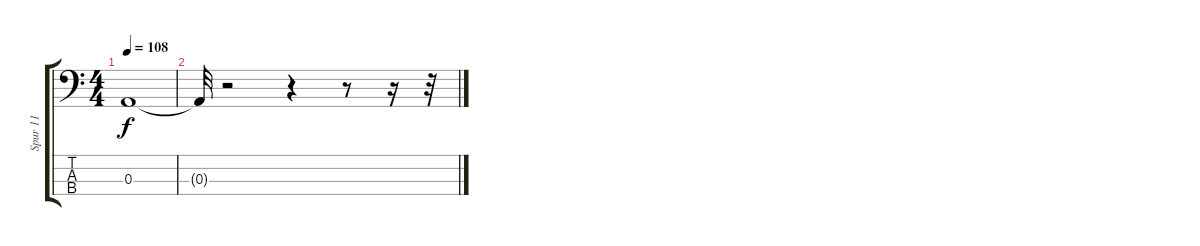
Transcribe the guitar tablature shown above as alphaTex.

\track ("Spur 11" "Spur 11") {instrument synthbass2}
\staff {score tabs}
\tuning (G2 D2 A1 E1) {hide}
\ts (4 4)
\tempo 108
\clef f4
\ks c
0.3.1{dy f instrument synthbass2} |
0.3{t}.32 r.2 r.4 r.8 r.16 r.32
